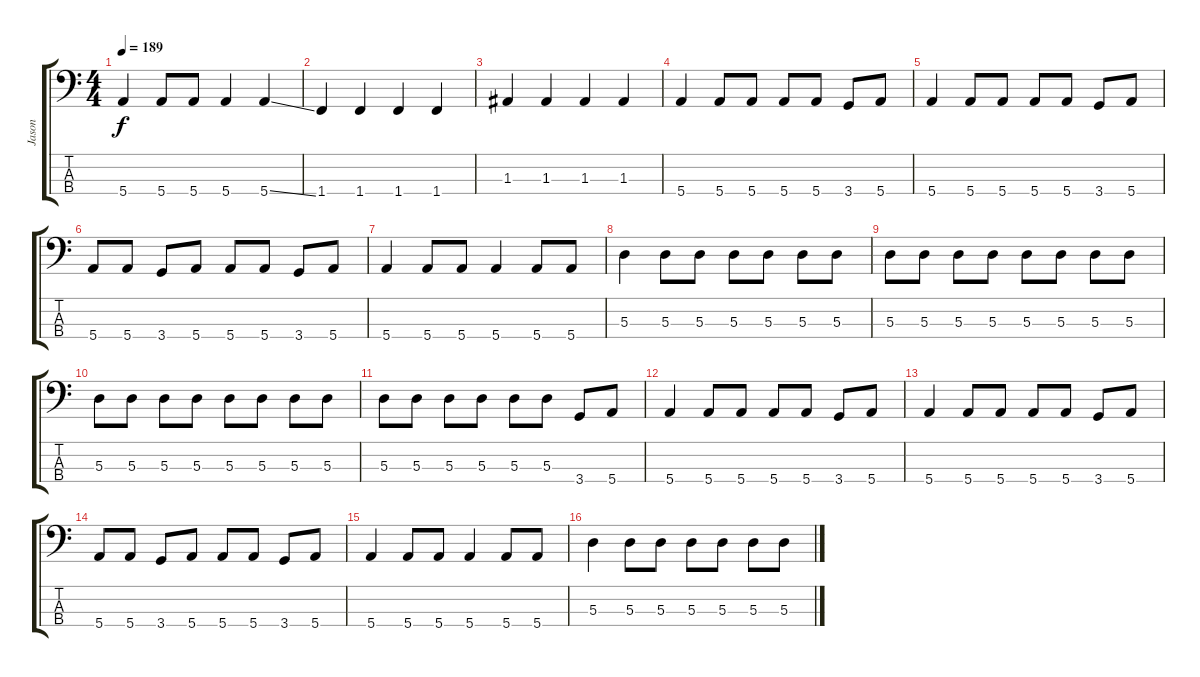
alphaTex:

\track ("Jason" "Jason") {instrument electricbassfinger}
\staff {score tabs}
\tuning (G2 D2 A1 E1) {hide}
\ts (4 4)
\tempo 189
\clef f4
\ks c
5.4.4{dy f} 5.4.8 5.4.8 5.4.4 5.4{ss}.4 |
1.4.4 1.4.4 1.4.4 1.4.4 |
1.3.4 1.3.4 1.3.4 1.3.4 |
5.4.4 5.4.8 5.4.8 5.4.8 5.4.8 3.4.8 5.4.8 |
5.4.4 5.4.8 5.4.8 5.4.8 5.4.8 3.4.8 5.4.8 |
5.4.8 5.4.8 3.4.8 5.4.8 5.4.8 5.4.8 3.4.8 5.4.8 |
5.4.4 5.4.8 5.4.8 5.4.4 5.4.8 5.4.8 |
5.3.4 5.3.8 5.3.8 5.3.8 5.3.8 5.3.8 5.3.8 |
5.3.8 5.3.8 5.3.8 5.3.8 5.3.8 5.3.8 5.3.8 5.3.8 |
5.3.8 5.3.8 5.3.8 5.3.8 5.3.8 5.3.8 5.3.8 5.3.8 |
5.3.8 5.3.8 5.3.8 5.3.8 5.3.8 5.3.8 3.4.8 5.4.8 |
5.4.4 5.4.8 5.4.8 5.4.8 5.4.8 3.4.8 5.4.8 |
5.4.4 5.4.8 5.4.8 5.4.8 5.4.8 3.4.8 5.4.8 |
5.4.8 5.4.8 3.4.8 5.4.8 5.4.8 5.4.8 3.4.8 5.4.8 |
5.4.4 5.4.8 5.4.8 5.4.4 5.4.8 5.4.8 |
5.3.4 5.3.8 5.3.8 5.3.8 5.3.8 5.3.8 5.3.8
